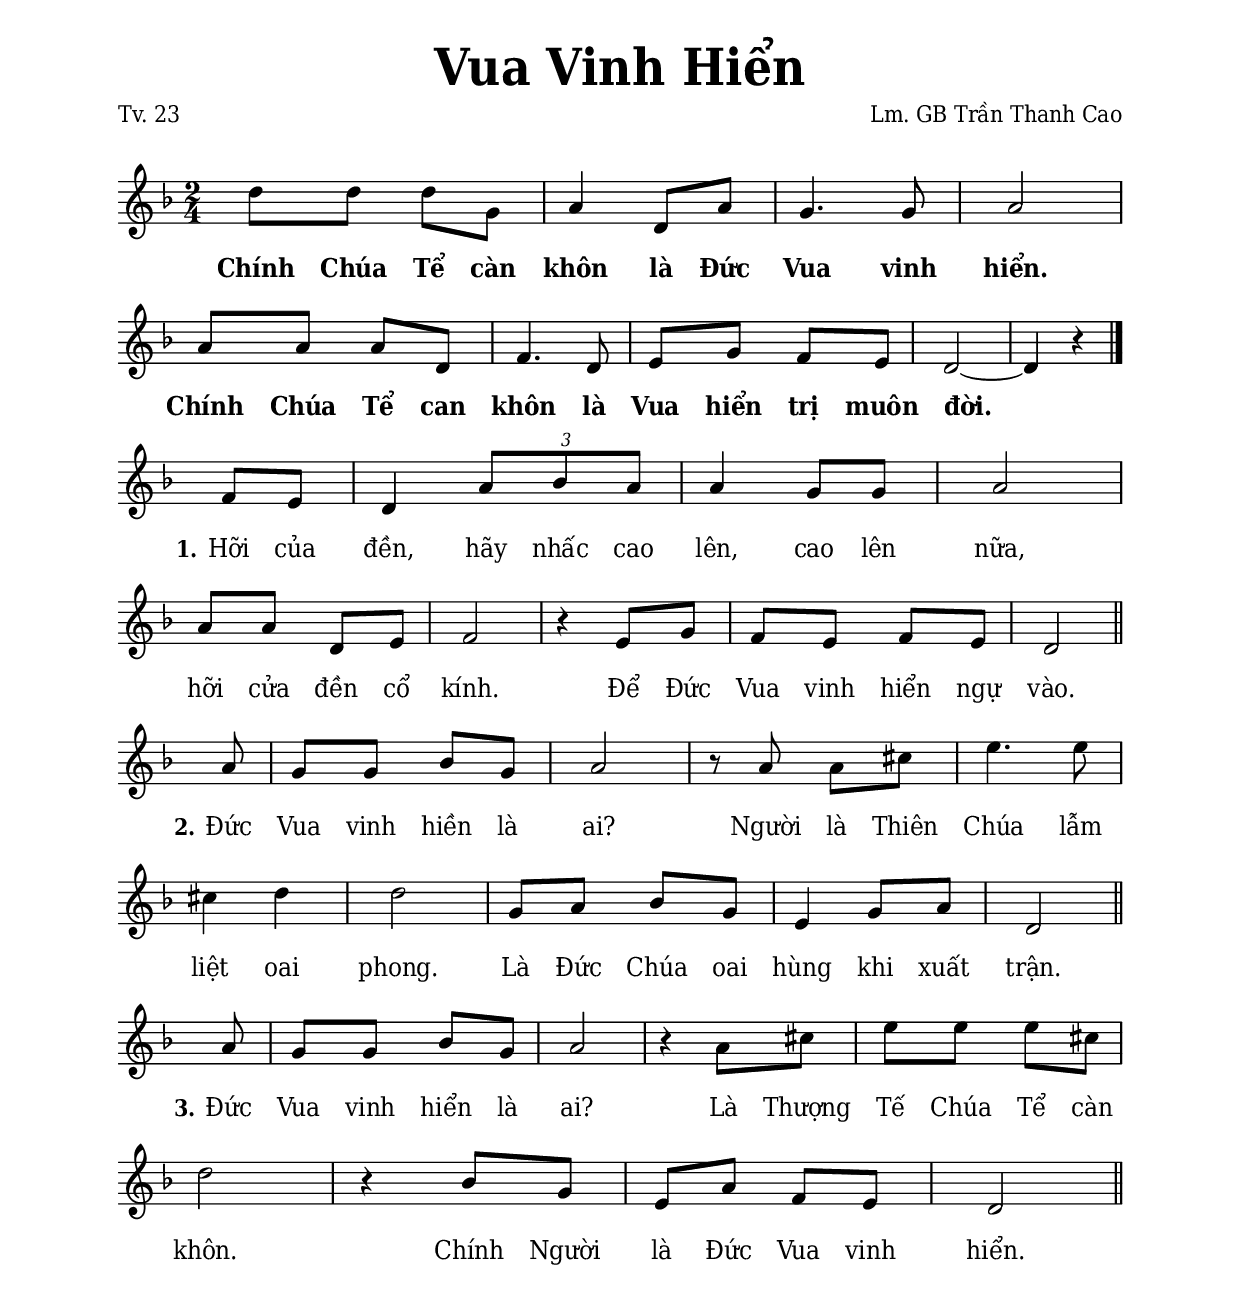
% Cài đặt chung
\version "2.22.1"
\include "english.ly"

\header {
  title = \markup { \fontsize #3 "Vua Vinh Hiển" }
  poet = "Tv. 23"
  composer = "Lm. GB Trần Thanh Cao"
  arranger = " "
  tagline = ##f
}

% Nhạc điệp khúc
nhacDiepKhuc = \relative c'' {
  <>^\markup { \halign #40 " " }
  d8 d d g, |
  a4 d,8 a' |
  g4. g8 |
  a2 |
  a8 a a d, |
  f4. d8 |
  e g f e |
  d2 ~ |
  d4 r \bar "|."
}

% Nhạc phiên khúc
nhacPhienKhucMot = \relative c' {
  \partial 4 f8 e |
  d4 \tuplet 3/2 { a'8 bf a } |
  a4 g8 g |
  a2 |
  a8 a d, e |
  f2 |
  r4 e8 g |
  f e f e |
  d2 \bar "||"
}

nhacPhienKhucHai = \relative c'' {
  \partial 8 a8 |
  g g bf g |
  a2 |
  r8 a a cs |
  e4. e8 |
  cs4 d |
  d2 |
  g,8 a bf g |
  e4 g8 a |
  d,2 \bar "||"
}

nhacPhienKhucBa = \relative c'' {
  \partial 8 a8 |
  g g bf g |
  a2 |
  r4 a8 cs |
  e e e cs |
  d2 |
  r4 bf8 g |
  e a f e |
  d2 \bar "||"
}

% Lời điệp khúc
loiDiepKhuc = \lyricmode {
  Chính Chúa Tể càn khôn là Đức Vua vinh hiển.
  Chính Chúa Tể can khôn là Vua hiển trị muôn đời.
}

% Lời phiên khúc
loiPhienKhucMot = \lyricmode {
  \set stanza = #"1."
  Hỡi của đền, hãy nhấc cao lên, cao lên nữa,
  hỡi cửa đền cổ kính.
  Để Đức Vua vinh hiển ngự vào.
}

loiPhienKhucHai = \lyricmode {
  \set stanza = #"2."
  Đức Vua vinh hiền là ai?
  Người là Thiên Chúa lẫm liệt oai phong.
  Là Đức Chúa oai hùng khi xuất trận.
}

loiPhienKhucBa = \lyricmode {
  \set stanza = #"3."
  Đức Vua vinh hiển là ai?
  Là Thượng Tế Chúa Tể càn khôn.
  Chính Người là Đức Vua vinh hiển.
}


% Dàn trang
\paper {
  #(set-paper-size "a4")
  top-margin = 20\mm
  bottom-margin = 10\mm
  left-margin = 20\mm
  right-margin = 20\mm
  indent = #0
  #(define fonts
    (make-pango-font-tree
      "Deja Vu Serif Condensed"
      "Deja Vu Serif Condensed"
      "Deja Vu Serif Condensed"
      (/ 20 20)))
  page-count = #1
  system-system-spacing = #'((basic-distance . 13.5)
                             (minimum-distance . 13.5)
                             (padding . 1))
  score-system-spacing = #'((basic-distance . 13.5)
                             (minimum-distance . 13.5)
                             (padding . 1))
}

\score {
  \new ChoirStaff <<
    \new Staff = diepKhuc \with {
        \consists "Merge_rests_engraver"
        %\magnifyStaff #(magstep +1)
      }
      <<
      \new Voice = beSop {
        \key f \major \time 2/4 \stemNeutral \nhacDiepKhuc
      }
    >>
    \new Lyrics \with {
          \override VerticalAxisGroup.
            nonstaff-relatedstaff-spacing.padding = #1.5
          \override VerticalAxisGroup.
            nonstaff-unrelatedstaff-spacing.padding = #1
        }
        \lyricsto beSop \loiDiepKhuc
  >>
  \layout {
    \override Lyrics.LyricText.font-series = #'bold
    %\override Lyrics.LyricText.font-size = #+2
    \override Lyrics.LyricSpace.minimum-distance = #2.5
    \override Score.BarNumber.break-visibility = ##(#f #f #f)
    \override Score.SpacingSpanner.uniform-stretching = ##t
  }
}

\score {
  \new ChoirStaff <<
    \new Staff = phienKhuc \with {
        %\magnifyStaff #(magstep +1)
      }
      <<
      \new Voice = beSop {
        \key f \major \time 2/4 \nhacPhienKhucMot
      }
    >>
    \new Lyrics \with {
          \override VerticalAxisGroup.
            nonstaff-relatedstaff-spacing.padding = #2
          \override VerticalAxisGroup.
            nonstaff-unrelatedstaff-spacing.padding = #1
        }
        \lyricsto beSop \loiPhienKhucMot
  >>
  \layout {
    \override Staff.TimeSignature.transparent = ##t
    %\override Lyrics.LyricText.font-size = #+2
    \override Lyrics.LyricSpace.minimum-distance = #2.4
    \override Score.BarNumber.break-visibility = ##(#f #f #f)
    \override Score.SpacingSpanner.uniform-stretching = ##t
  } 
}

\score {
  \new ChoirStaff <<
    \new Staff = phienKhuc \with {
        %\magnifyStaff #(magstep +1)
      }
      <<
      \new Voice = beSop {
        \key f \major \time 2/4 \nhacPhienKhucHai
      }
    >>
    \new Lyrics \with {
          \override VerticalAxisGroup.
            nonstaff-relatedstaff-spacing.padding = #2
          \override VerticalAxisGroup.
            nonstaff-unrelatedstaff-spacing.padding = #1
        }
        \lyricsto beSop \loiPhienKhucHai
  >>
  \layout {
    \override Staff.TimeSignature.transparent = ##t
    %\override Lyrics.LyricText.font-size = #+2
    \override Lyrics.LyricSpace.minimum-distance = #2.4
    \override Score.BarNumber.break-visibility = ##(#f #f #f)
    \override Score.SpacingSpanner.uniform-stretching = ##t
  } 
}

\score {
  \new ChoirStaff <<
    \new Staff = phienKhuc \with {
        %\magnifyStaff #(magstep +1)
      }
      <<
      \new Voice = beSop {
        \key f \major \time 2/4 \nhacPhienKhucBa
      }
    >>
    \new Lyrics \with {
          \override VerticalAxisGroup.
            nonstaff-relatedstaff-spacing.padding = #2
          \override VerticalAxisGroup.
            nonstaff-unrelatedstaff-spacing.padding = #1
        }
        \lyricsto beSop \loiPhienKhucBa
  >>
  \layout {
    \override Staff.TimeSignature.transparent = ##t
    %\override Lyrics.LyricText.font-size = #+2
    \override Lyrics.LyricSpace.minimum-distance = #2.4
    \override Score.BarNumber.break-visibility = ##(#f #f #f)
    \override Score.SpacingSpanner.uniform-stretching = ##t
  } 
}
